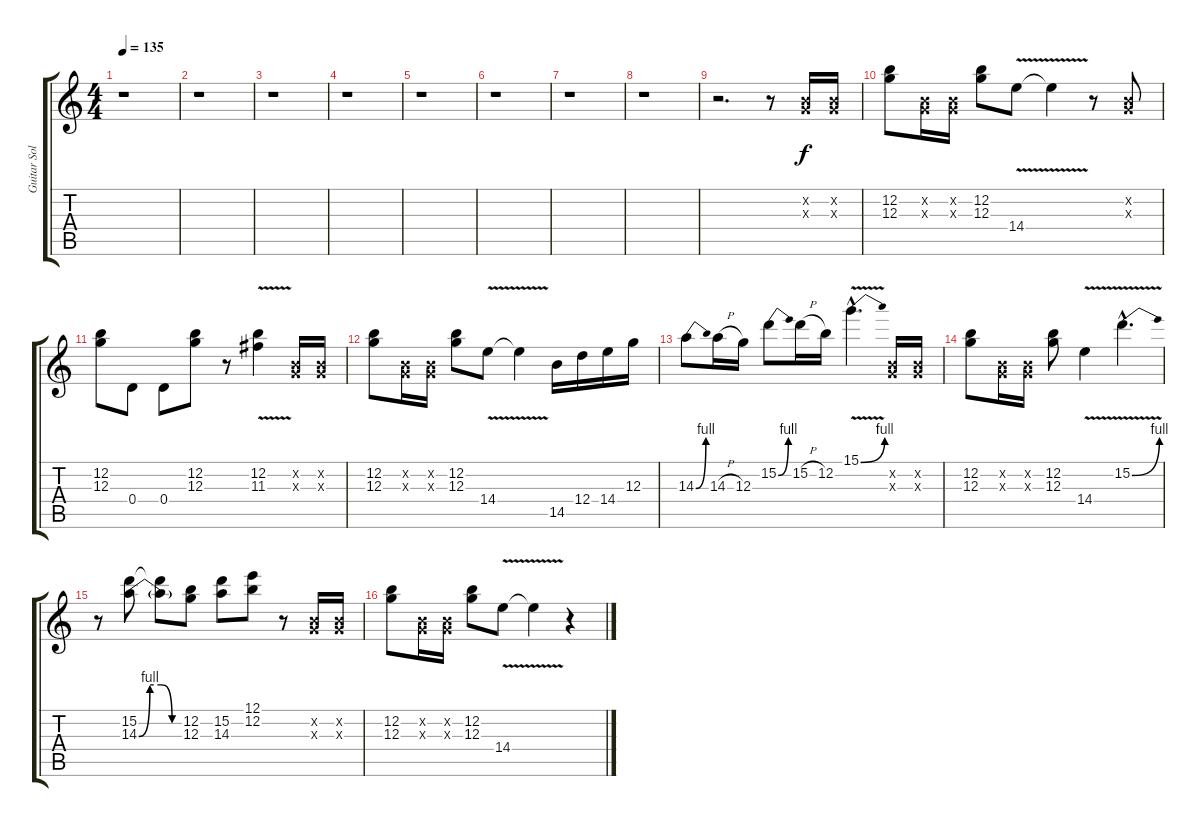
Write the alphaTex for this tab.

\track ("Guitar Solo" "Guitar Sol") {instrument distortionguitar}
\staff {score tabs}
\tuning (E4 B3 G3 D3 A2 E2) {hide}
\ts (4 4)
\tempo 135
\clef g2
\ks c
r.1{dy f instrument distortionguitar} |
r.1 |
r.1 |
r.1 |
r.1 |
r.1 |
r.1 |
r.1 |
r.2{d} r.8 (0.2{x} 0.3{x}).16 (0.2{x} 0.3{x}).16 |
(12.2 12.3).8 (0.2{x} 0.3{x}).16 (0.2{x} 0.3{x}).16 (12.2 12.3).8 14.4{v}.8 14.4{t}.4 r.8 (0.2{x} 0.3{x}).8 |
(12.2 12.3).8 0.4.8 0.4.8 (12.2 12.3).8 r.8 (12.2{v} 11.3).4 (0.2{x} 0.3{x}).16 (0.2{x} 0.3{x}).16 |
(12.2 12.3).8 (0.2{x} 0.3{x}).16 (0.2{x} 0.3{x}).16 (12.2 12.3).8 14.4{v}.8 14.4{t}.4 14.5.16 12.4.16 14.4.16 12.3.16 |
14.3{be (bend 0 0 60 4)}.8 14.3{h}.16 12.3.16 15.2{be (bend 0 0 60 4)}.8 15.2{h}.16 12.2.16 15.1{be (bend 0 0 60 4) v hac}.4{d} (0.2{x} 0.3{x}).16 (0.2{x} 0.3{x}).16 |
(12.2 12.3).8 (0.2{x} 0.3{x}).16 (0.2{x} 0.3{x}).16 (12.2 12.3).8 14.4{v}.4 15.2{be (bend 0 0 60 4) v hac}.4{d} |
r.8 (15.2 14.3{be (custom 0 0 15 4 30 4 45 0 60 0)}).8 (15.2{t} 14.3{t}).8 (12.2 12.3).8 (15.2 14.3).8 (12.1 12.2).8 r.8 (0.2{x} 0.3{x}).16 (0.2{x} 0.3{x}).16 |
(12.2 12.3).8 (0.2{x} 0.3{x}).16 (0.2{x} 0.3{x}).16 (12.2 12.3).8 14.4{v}.8 14.4{t}.4 r.4
